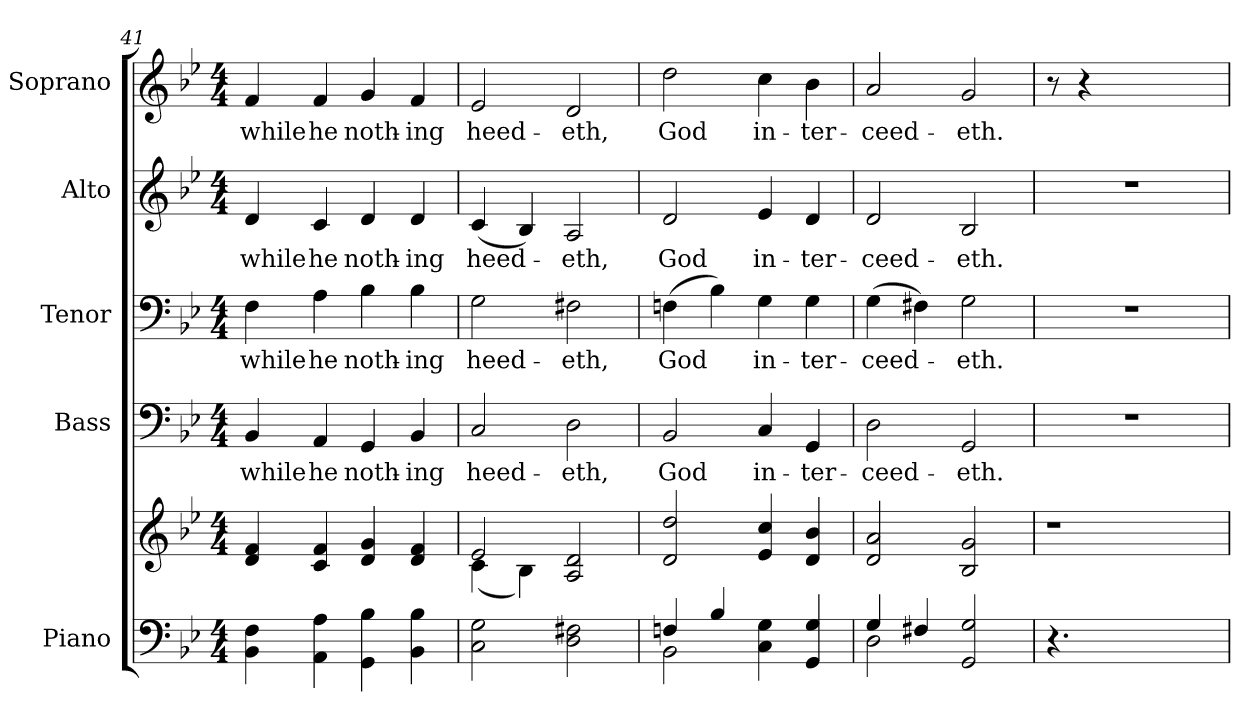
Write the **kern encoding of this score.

**kern	**kern	**kern	**text	**kern	**text	**kern	**text	**kern	**text
*part5	*part5	*part4	*part4	*part3	*part3	*part2	*part2	*part1	*part1
*staff6	*staff5	*staff4	*staff4	*staff3	*staff3	*staff2	*staff2	*staff1	*staff1
*I"Piano	*	*I"Bass	*	*I"Tenor	*	*I"Alto	*	*I"Soprano	*
*I'Pno.	*	*I'B.	*	*I'T.	*	*I'A.	*	*I'S.	*
!!LO:PB:g=z
*clefF4	*clefG2	*clefF4	*	*clefF4	*	*clefG2	*	*clefG2	*
*k[b-e-]	*k[b-e-]	*k[b-e-]	*	*k[b-e-]	*	*k[b-e-]	*	*k[b-e-]	*
*B-:	*B-:	*B-:	*	*B-:	*	*B-:	*	*B-:	*
*M4/4	*M4/4	*M4/4	*	*M4/4	*	*M4/4	*	*M4/4	*
=41	=41	=41	=41	=41	=41	=41	=41	=41	=41
!	!	!	!LO:LY:b:color=#000000	!	!	!	!	!	!
!	!	!	!	!	!LO:LY:b:color=#000000	!	!	!	!
!	!	!	!	!	!	!	!LO:LY:b:color=#000000	!	!
!	!	!	!	!	!	!	!	!	!LO:LY:b:color=#000000
4BB-i\ 4Fi	4di/ 4fi	4BB-i/	while	4Fi\	while	4di/	while	4fi/	while
!	!	!	!LO:LY:b:color=#000000	!	!	!	!	!	!
!	!	!	!	!	!LO:LY:b:color=#000000	!	!	!	!
!	!	!	!	!	!	!	!LO:LY:b:color=#000000	!	!
!	!	!	!	!	!	!	!	!	!LO:LY:b:color=#000000
4AAi\ 4Ai	4ci/ 4fi	4AAi/	he	4Ai\	he	4ci/	he	4fi/	he
!	!	!	!LO:LY:b:color=#000000	!	!	!	!	!	!
!	!	!	!	!	!LO:LY:b:color=#000000	!	!	!	!
!	!	!	!	!	!	!	!LO:LY:b:color=#000000	!	!
!	!	!	!	!	!	!	!	!	!LO:LY:b:color=#000000
4GGi\ 4B-i	4di/ 4gi	4GGi/	noth-	4B-i\	noth-	4di/	noth-	4gi/	noth-
!	!	!	!LO:LY:b:color=#000000	!	!	!	!	!	!
!	!	!	!	!	!LO:LY:b:color=#000000	!	!	!	!
!	!	!	!	!	!	!	!LO:LY:b:color=#000000	!	!
!	!	!	!	!	!	!	!	!	!LO:LY:b:color=#000000
4BB-i\ 4B-i	4di/ 4fi	4BB-i/	-ing	4B-i\	-ing	4di/	-ing	4fi/	-ing
=42	=42	=42	=42	=42	=42	=42	=42	=42	=42
*	*^	*	*	*	*	*	*	*	*
!	!	!	!	!LO:LY:b:color=#000000	!	!	!	!	!	!
!	!	!	!	!	!	!LO:LY:b:color=#000000	!	!	!	!
!	!	!	!	!	!	!	!	!LO:LY:b:color=#000000	!	!
!	!	!	!	!	!	!	!	!	!	!LO:LY:b:color=#000000
2Ci\ 2Gi	2e-i/	(4ci\	2Ci/	heed-	2Gi\	heed-	(4ci/	heed-	2e-i/	heed-
.	.	4B-i\)	.	.	.	.	4B-i/)	.	.	.
!	!	!	!	!LO:LY:b:color=#000000	!	!	!	!	!	!
!	!	!	!	!	!	!LO:LY:b:color=#000000	!	!	!	!
!	!	!	!	!	!	!	!	!LO:LY:b:color=#000000	!	!
!	!	!	!	!	!	!	!	!	!	!LO:LY:b:color=#000000
2Di\ 2F#Xi	2Ai/ 2di	2ryy	2Di\	-eth,	2F#Xi\	-eth,	2Ai/	-eth,	2di/	-eth,
*	*v	*v	*	*	*	*	*	*	*	*
!!LO:PB:g=z
=43	=43	=43	=43	=43	=43	=43	=43	=43	=43
*^	*	*	*	*	*	*	*	*	*
*	*	*^	*	*	*	*	*	*	*	*
!	!	!	!	!	!LO:LY:b:color=#000000	!	!	!	!	!	!
*	*	*v	*v	*	*	*	*	*	*	*	*
*	*	*^	*	*	*	*	*	*	*	*
!	!	!	!	!	!	!	!LO:LY:b:color=#000000	!	!	!	!
*	*	*v	*v	*	*	*	*	*	*	*	*
*	*	*^	*	*	*	*	*	*	*	*
!	!	!	!	!	!	!	!	!	!LO:LY:b:color=#000000	!	!
*	*	*v	*v	*	*	*	*	*	*	*	*
*	*	*^	*	*	*	*	*	*	*	*
!	!	!	!	!	!	!	!	!	!	!	!LO:LY:b:color=#000000
*	*	*v	*v	*	*	*	*	*	*	*	*
4Fni/	2BB-i\	2di/ 2ddi	2BB-i/	God	(4Fni\	God	2di/	God	2ddi\	God
4B-i/	.	.	.	.	4B-i\)	.	.	.	.	.
!	!	!	!	!LO:LY:b:color=#000000	!	!	!	!	!	!
!	!	!	!	!	!	!LO:LY:b:color=#000000	!	!	!	!
!	!	!	!	!	!	!	!	!LO:LY:b:color=#000000	!	!
!	!	!	!	!	!	!	!	!	!	!LO:LY:b:color=#000000
4Ci\ 4Gi	2ryy	4e-i/ 4cci	4Ci/	in-	4Gi\	in-	4e-i/	in-	4cci\	in-
!	!	!	!	!LO:LY:b:color=#000000	!	!	!	!	!	!
!	!	!	!	!	!	!LO:LY:b:color=#000000	!	!	!	!
!	!	!	!	!	!	!	!	!LO:LY:b:color=#000000	!	!
!	!	!	!	!	!	!	!	!	!	!LO:LY:b:color=#000000
4GGi/ 4Gi	.	4di/ 4b-i	4GGi/	-ter-	4Gi\	-ter-	4di/	-ter-	4b-i\	-ter-
=44	=44	=44	=44	=44	=44	=44	=44	=44	=44	=44
!	!	!	!	!LO:LY:b:color=#000000	!	!	!	!	!	!
!	!	!	!	!	!	!LO:LY:b:color=#000000	!	!	!	!
!	!	!	!	!	!	!	!	!LO:LY:b:color=#000000	!	!
!	!	!	!	!	!	!	!	!	!	!LO:LY:b:color=#000000
4Gi/	2Di\	2di/ 2ai	2Di\	-ceed-	(4Gi\	-ceed-	2di/	-ceed-	2ai/	-ceed-
4F#Xi/	.	.	.	.	4F#Xi\)	.	.	.	.	.
!	!	!	!	!LO:LY:b:color=#000000	!	!	!	!	!	!
!	!	!	!	!	!	!LO:LY:b:color=#000000	!	!	!	!
!	!	!	!	!	!	!	!	!LO:LY:b:color=#000000	!	!
!	!	!	!	!	!	!	!	!	!	!LO:LY:b:color=#000000
2GGi/ 2Gi	2ryy	2B-i/ 2gi	2GGi/	-eth.	2Gi\	-eth.	2B-i/	-eth.	2gi/	-eth.
!!LO:PB:g=z
=45	=45	=45	=45	=45	=45	=45	=45	=45	=45	=45
!LO:N:vis=1	!	!LO:N:vis=1	!LO:N:vis=1	!	!LO:N:vis=1	!	!LO:N:vis=1	!	!	!
*v	*v	*	*	*	*	*	*	*	*	*
4.r	4.r	1r	.	1r	.	1r	.	8r	.
.	.	.	.	.	.	.	.	4r	.
2ryy	2ryy	.	.	.	.	.	.	2ryy	.
8ryy	8ryy	.	.	.	.	.	.	8ryy	.
=	=	=	=	=	=	=	=	=	=
*-	*-	*-	*-	*-	*-	*-	*-	*-	*-
